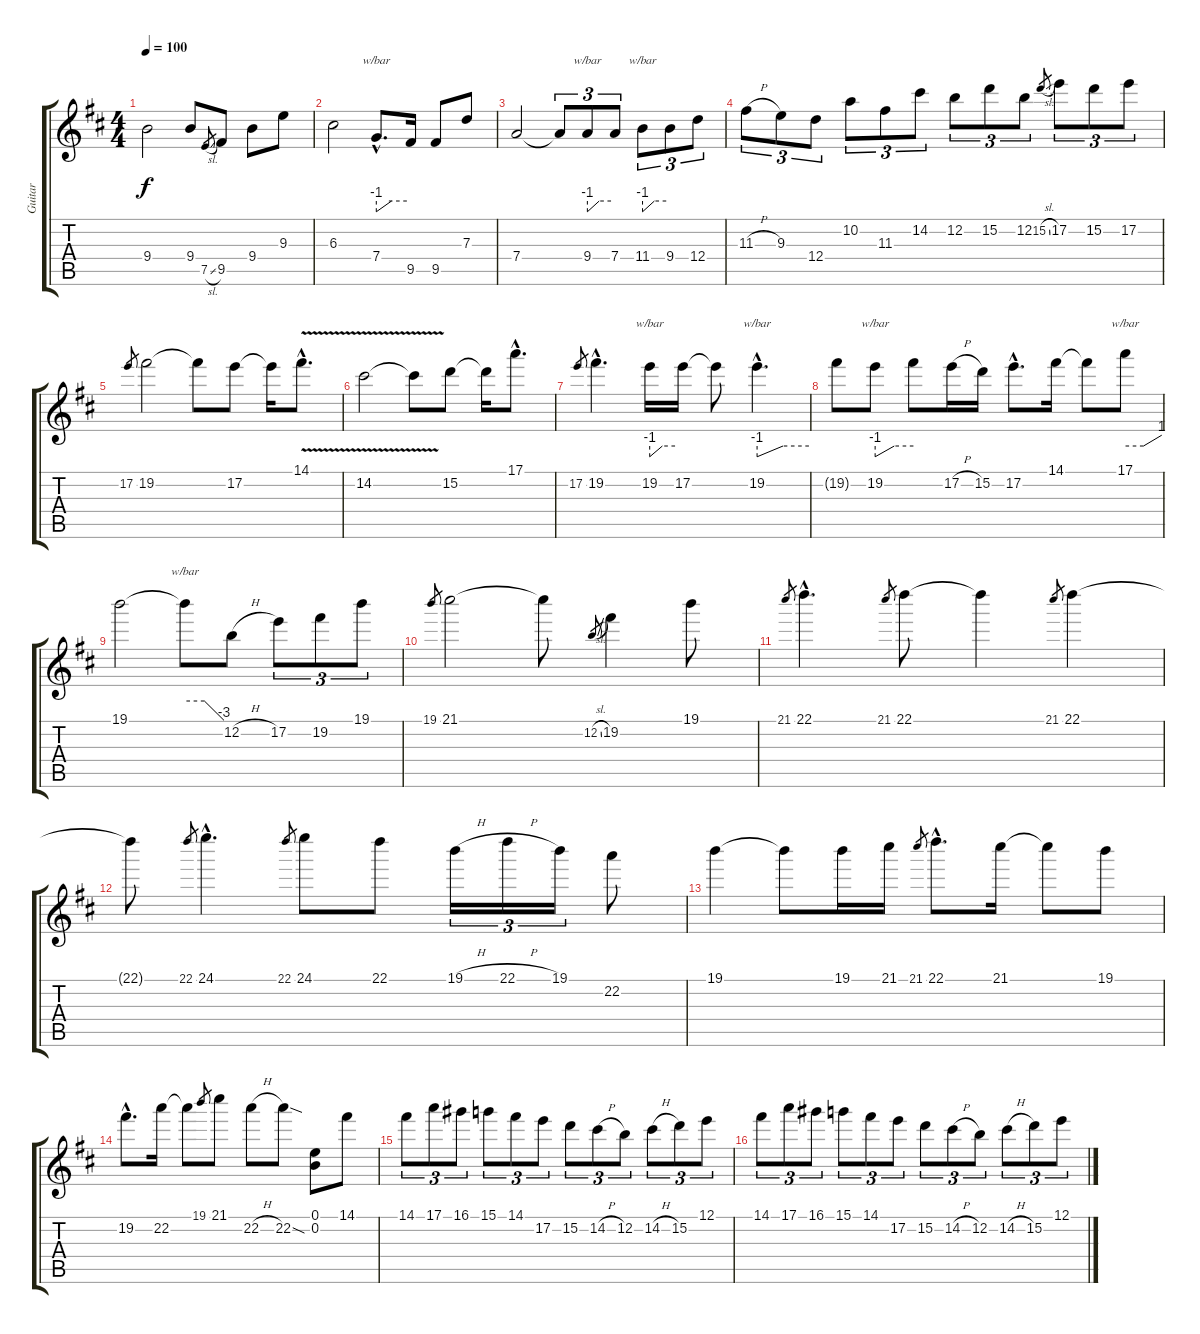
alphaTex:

\track ("Guitar" "Guitar") {instrument overdrivenguitar}
\staff {score tabs}
\tuning (E4 B3 G3 D3 A2 E2) {hide}
\ts (4 4)
\tempo 100
\clef g2
\ks d
9.4.2{dy f} 9.4.8 7.5{sl}.8{gr} 9.5.8 9.4.8 9.3.8 |
6.3.2 7.4{hac}.8{d tbe (custom default 0 -4 30 0 60 0)} 9.5.16 9.5.8 7.3.8 |
7.4.2 7.4{t}.8{tu (3 2)} 9.4.8{tu (3 2) tbe (custom default 0 -4 30 0 60 0)} 7.4.8{tu (3 2)} 11.4.8{tu (3 2) tbe (custom default 0 -4 30 0 60 0)} 9.4.8{tu (3 2)} 12.4.8{tu (3 2)} |
11.3{h}.8{tu (3 2)} 9.3.8{tu (3 2)} 12.4.8{tu (3 2)} 10.2.8{tu (3 2)} 11.3.8{tu (3 2)} 14.2.8{tu (3 2)} 12.2.8{tu (3 2)} 15.2.8{tu (3 2)} 12.2.8{tu (3 2)} 15.2{sl}.8{gr} 17.2.8{tu (3 2)} 15.2.8{tu (3 2)} 17.2.8{tu (3 2)} |
17.2.8{gr} 19.2.2 19.2{t}.8 17.2.8 17.2{t}.16 14.1{v hac}.8{d} |
14.2{v}.2 14.2{t}.8 15.2.8 15.2{t}.16 17.1{hac}.8{d} |
17.2.8{gr} 19.2{hac}.4{d} 19.2.16{tbe (custom default 0 -4 30 0 60 0)} 17.2.16 17.2{t}.8 19.2{hac}.4{d tbe (custom default 0 -4 30 0 60 0)} |
19.2{t}.8 19.2.8{tbe (custom default 0 -4 30 0 60 0)} 19.2{t}.8 17.2{h}.16 15.2.16 17.2{hac}.8{d} 14.1.16 14.1{t}.8 17.1.8{tbe (custom default 0 0 30 0 60 4)} |
19.1.2 19.1{t}.8{tbe (custom default 0 0 30 0 60 -12)} 12.2{h}.8 17.2.8{tu (3 2)} 19.2.8{tu (3 2)} 19.1.8{tu (3 2)} |
19.1.8{gr} 21.1.2 21.1{t}.8 12.2{sl}.8{gr} 19.2.4 19.1.8 |
21.1.8{gr} 22.1{hac}.4{d} 21.1.8{gr} 22.1.8 22.1{t}.4 21.1.8{gr} 22.1.4 |
22.1{t}.8 22.1.8{gr} 24.1{hac}.4{d} 22.1.8{gr} 24.1.8 22.1.8 19.1{h}.16{tu (3 2)} 22.1{h}.16{tu (3 2)} 19.1.16{tu (3 2)} 22.2.8 |
19.1.4 19.1{t}.8 19.1.16 21.1.16 21.1.8{gr} 22.1{hac}.8{d} 21.1.16 21.1{t}.8 19.1.8 |
19.2{hac}.8{d} 22.2.16 22.2{t}.8 19.1.8{gr} 21.1.8 22.2{h}.8 22.2{sod}.8 (0.1 0.2).8 14.1.8 |
14.1.8{tu (3 2) volume 0} 17.1.8{tu (3 2)} 16.1.8{tu (3 2)} 15.1.8{tu (3 2)} 14.1.8{tu (3 2)} 17.2.8{tu (3 2)} 15.2.8{tu (3 2)} 14.2{h}.8{tu (3 2)} 12.2.8{tu (3 2)} 14.2{h}.8{tu (3 2)} 15.2.8{tu (3 2)} 12.1.8{tu (3 2)} |
14.1.8{tu (3 2)} 17.1.8{tu (3 2)} 16.1.8{tu (3 2)} 15.1.8{tu (3 2)} 14.1.8{tu (3 2)} 17.2.8{tu (3 2)} 15.2.8{tu (3 2)} 14.2{h}.8{tu (3 2)} 12.2.8{tu (3 2)} 14.2{h}.8{tu (3 2)} 15.2.8{tu (3 2)} 12.1.8{tu (3 2)}
